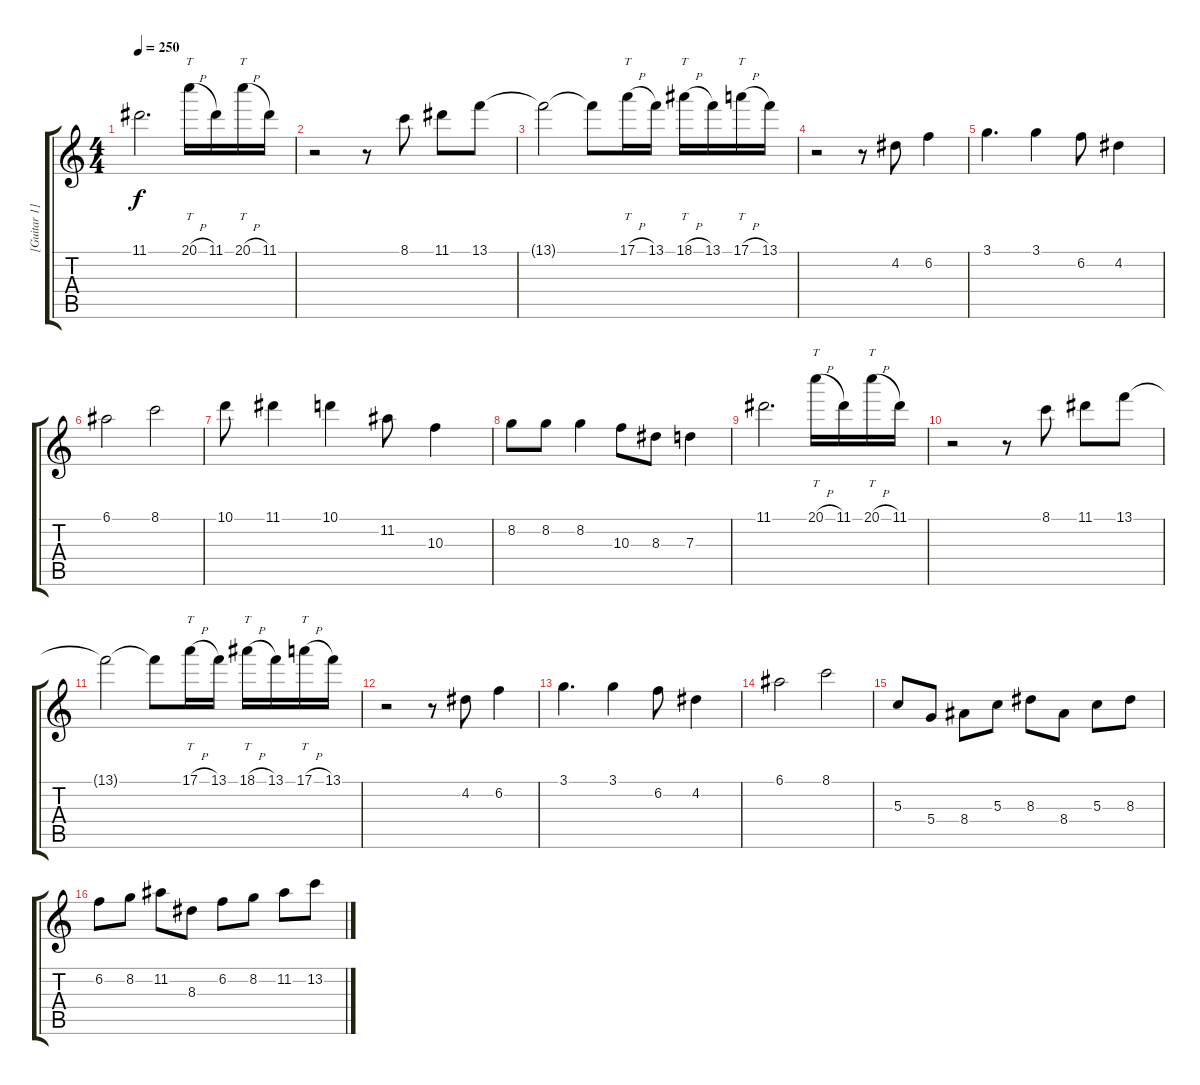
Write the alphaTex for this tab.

\track ("[Guitar 1]" "[Guitar 1]") {instrument distortionguitar}
\staff {score tabs}
\tuning (E4 B3 G3 D3 A2 D2) {hide}
\ts (4 4)
\tempo 250
\clef g2
\ks c
11.1.2{d dy f} 20.1{h}.16{tt} 11.1.16 20.1{h}.16{tt} 11.1.16 |
r.2 r.8 8.1.8 11.1.8 13.1.8 |
13.1{t}.2 13.1{t}.8 17.1{h}.16{tt} 13.1.16 18.1{h}.16{tt} 13.1.16 17.1{h}.16{tt} 13.1.16 |
r.2 r.8 4.2.8 6.2.4 |
3.1.4{d} 3.1.4 6.2.8 4.2.4 |
6.1.2 8.1.2 |
10.1.8 11.1.4 10.1.4 11.2.8 10.3.4 |
8.2.8 8.2.8 8.2.4 10.3.8 8.3.8 7.3.4 |
11.1.2{d} 20.1{h}.16{tt} 11.1.16 20.1{h}.16{tt} 11.1.16 |
r.2 r.8 8.1.8 11.1.8 13.1.8 |
13.1{t}.2 13.1{t}.8 17.1{h}.16{tt} 13.1.16 18.1{h}.16{tt} 13.1.16 17.1{h}.16{tt} 13.1.16 |
r.2 r.8 4.2.8 6.2.4 |
3.1.4{d} 3.1.4 6.2.8 4.2.4 |
6.1.2 8.1.2 |
5.3.8 5.4.8 8.4.8 5.3.8 8.3.8 8.4.8 5.3.8 8.3.8 |
6.2.8 8.2.8 11.2.8 8.3.8 6.2.8 8.2.8 11.2.8 13.2.8
